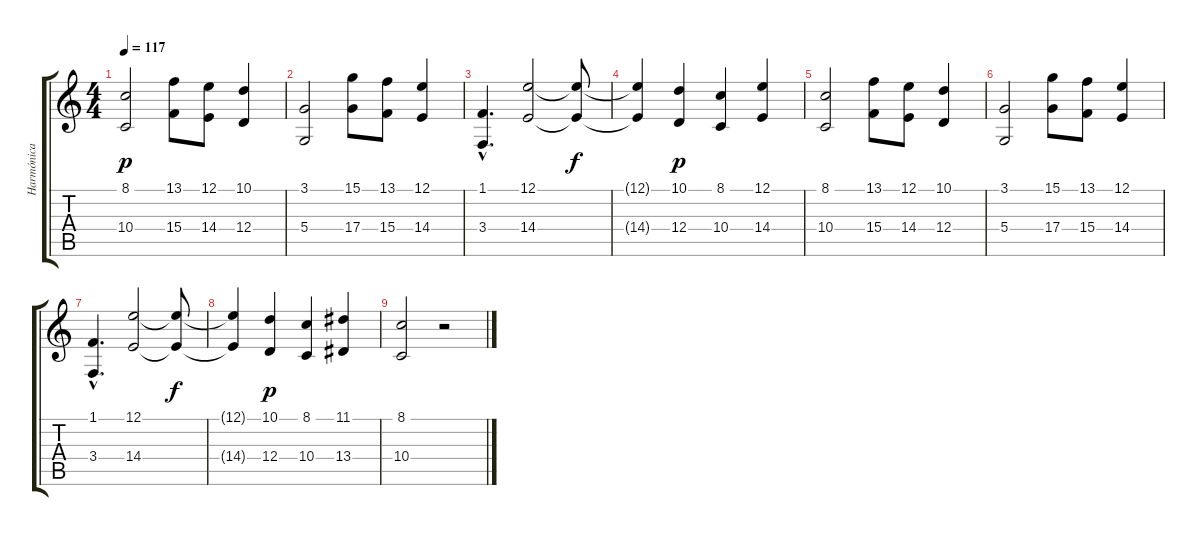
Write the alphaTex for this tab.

\track ("Harmónica (Suena mas lindo con acordion)" "Harmónica ") {instrument accordion}
\staff {score tabs}
\tuning (E4 B3 G3 D3 A2 E2) {hide}
\ts (4 4)
\tempo 117
\clef g2
\ks c
(8.1 10.4).2{dy p} (13.1 15.4).8 (12.1 14.4).8 (10.1 12.4).4 |
(3.1 5.4).2 (15.1 17.4).8 (13.1 15.4).8 (12.1 14.4).4 |
(1.1{hac} 3.4{hac}).4{d} (12.1 14.4).2 (12.1{t} 14.4{t}).8{dy f} |
(12.1{t} 14.4{t}).4 (10.1 12.4).4{dy p} (8.1 10.4).4 (12.1 14.4).4 |
(8.1 10.4).2 (13.1 15.4).8 (12.1 14.4).8 (10.1 12.4).4 |
(3.1 5.4).2 (15.1 17.4).8 (13.1 15.4).8 (12.1 14.4).4 |
(1.1{hac} 3.4{hac}).4{d} (12.1 14.4).2 (12.1{t} 14.4{t}).8{dy f} |
(12.1{t} 14.4{t}).4 (10.1 12.4).4{dy p} (8.1 10.4).4 (11.1 13.4).4 |
(8.1 10.4).2 r.2
